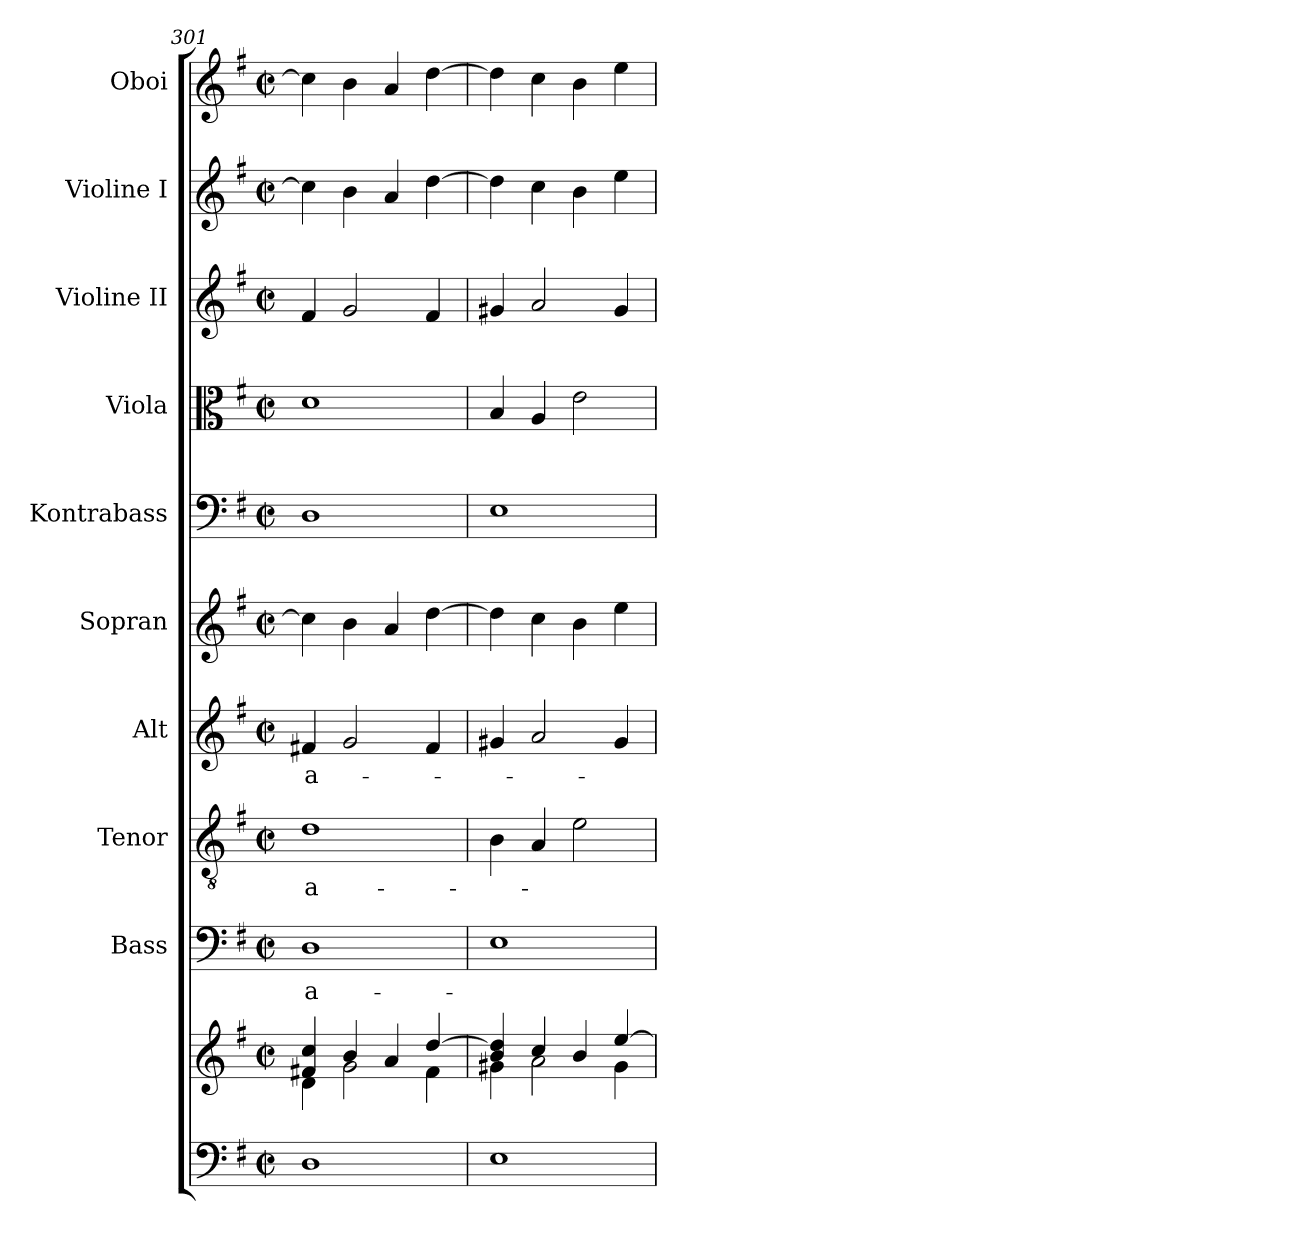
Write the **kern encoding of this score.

**kern	**kern	**kern	**text	**kern	**text	**kern	**text	**kern	**kern	**kern	**kern	**kern	**kern
*part10	*part10	*part9	*part9	*part8	*part8	*part7	*part7	*part6	*part5	*part4	*part3	*part2	*part1
*staff11	*staff10	*staff9	*staff9	*staff8	*staff8	*staff7	*staff7	*staff6	*staff5	*staff4	*staff3	*staff2	*staff1
*	*	*I"Bass	*	*I"Tenor	*	*I"Alt	*	*I"Sopran	*I"Kontrabass	*I"Viola	*I"Violine II	*I"Violine I	*I"Oboi
*	*	*I'B.	*	*I'T.	*	*I'A.	*	*I'S.	*I'Kb.	*I'Vla.	*I'Vl. II	*I'Vl. I	*I'Ob.
*clefF4	*clefG2	*clefF4	*	*clefGv2	*	*clefG2	*	*clefG2	*clefF4	*clefC3	*clefG2	*clefG2	*clefG2
*	*	*	*	*	*	*	*	*	*ITrd7c12	*	*	*	*
*k[f#]	*k[f#]	*k[f#]	*	*k[f#]	*	*k[f#]	*	*k[f#]	*k[f#]	*k[f#]	*k[f#]	*k[f#]	*k[f#]
*G:	*G:	*G:	*	*G:	*	*G:	*	*G:	*G:	*G:	*G:	*G:	*G:
*M2/2	*M2/2	*M2/2	*	*M2/2	*	*M2/2	*	*M2/2	*M2/2	*M2/2	*M2/2	*M2/2	*M2/2
*met(c|)	*met(c|)	*met(c|)	*	*met(c|)	*	*met(c|)	*	*met(c|)	*met(c|)	*met(c|)	*met(c|)	*met(c|)	*met(c|)
=301	=301	=301	=301	=301	=301	=301	=301	=301	=301	=301	=301	=301	=301
*	*^	*	*	*	*	*	*	*	*	*	*	*	*
!	!	!	!	!LO:LY:b	!	!LO:LY:b	!	!LO:LY:b	!	!	!	!	!	!
1D	4f#X/ 4cc/	4d\	1D	a-	1d	a-	4f#X/	a-	4cc\]	1DD	1d	4f#/	4cc\]	4cc\]
.	4b/	2g\	.	.	.	.	2g/	.	4b\	.	.	2g/	4b\	4b\
.	4a/	.	.	.	.	.	.	.	4a/	.	.	.	4a/	4a/
.	[>4dd/	4f#\	.	.	.	.	4f#/	.	[4dd\	.	.	4f#/	[4dd\	[4dd\
=302	=302	=302	=302	=302	=302	=302	=302	=302	=302	=302	=302	=302	=302	=302
1E	4b/ 4dd/]	4g#X\	1E	.	4B\	.	4g#X/	.	4dd\]	1EE	4B/	4g#X/	4dd\]	4dd\]
.	4cc/	2a\	.	.	4A/	.	2a/	.	4cc\	.	4A/	2a/	4cc\	4cc\
.	4b/	.	.	.	2e\	.	.	.	4b\	.	2e\	.	4b\	4b\
.	[>4ee/	4g#\	.	.	.	.	4g#/	.	4ee\	.	.	4g#/	4ee\	4ee\
*	*v	*v	*	*	*	*	*	*	*	*	*	*	*	*
=	=	=	=	=	=	=	=	=	=	=	=	=	=
*-	*-	*-	*-	*-	*-	*-	*-	*-	*-	*-	*-	*-	*-
